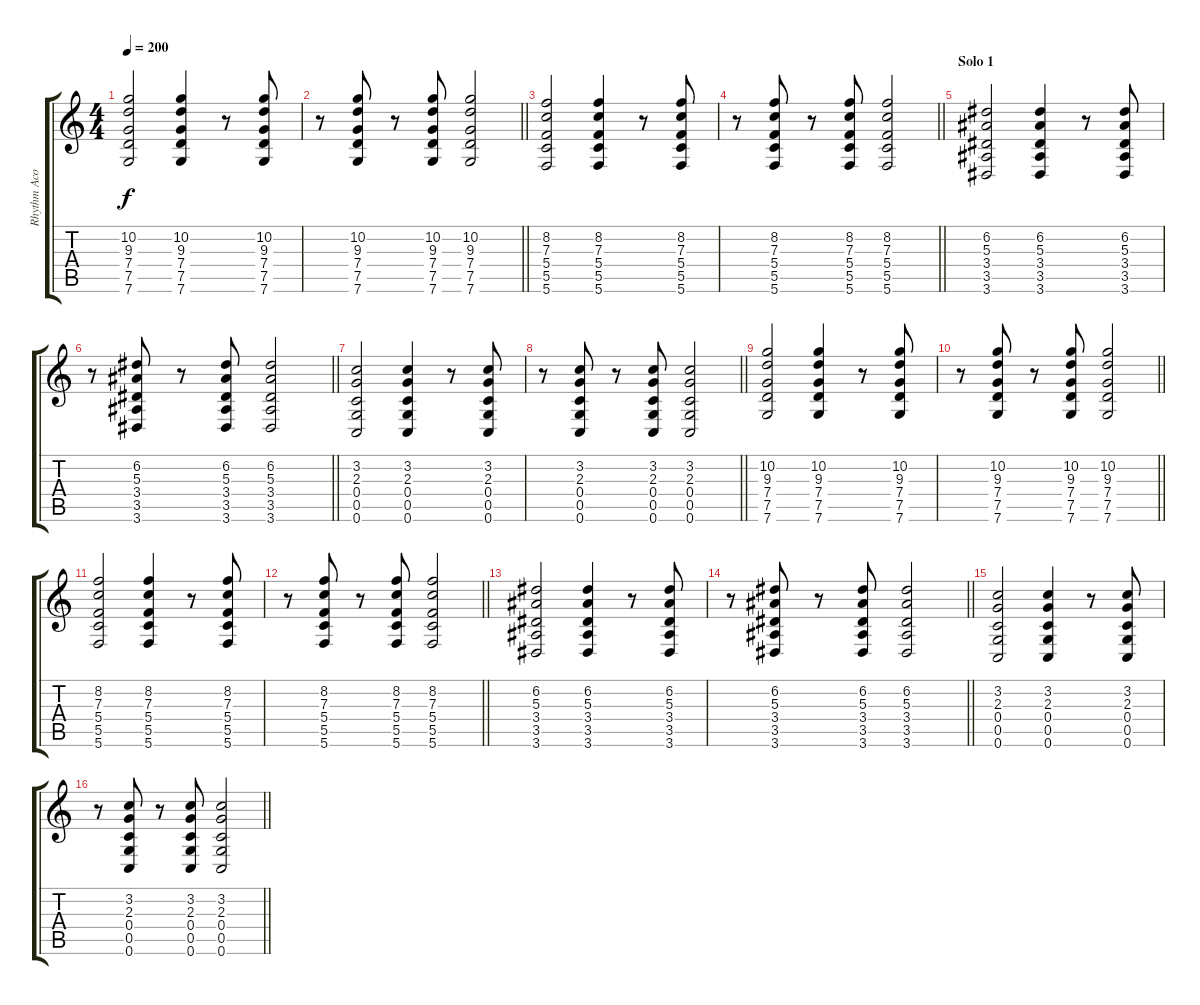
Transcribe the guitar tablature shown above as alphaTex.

\track ("Rhythm Acoustic" "Rhythm Aco") {instrument acousticguitarsteel}
\staff {score tabs}
\tuning (D4 A3 F3 C3 G2 C2) {hide}
\ts (4 4)
\tempo 200
\clef g2
\ks c
(10.2 9.3 7.4 7.5 7.6).2{dy f} (10.2 9.3 7.4 7.5 7.6).4 r.8 (10.2 9.3 7.4 7.5 7.6).8 |
\barLineRight lightlight
r.8 (10.2 9.3 7.4 7.5 7.6).8 r.8 (10.2 9.3 7.4 7.5 7.6).8 (10.2 9.3 7.4 7.5 7.6).2 |
(8.2 7.3 5.4 5.5 5.6).2 (8.2 7.3 5.4 5.5 5.6).4 r.8 (8.2 7.3 5.4 5.5 5.6).8 |
\barLineRight lightlight
r.8 (8.2 7.3 5.4 5.5 5.6).8 r.8 (8.2 7.3 5.4 5.5 5.6).8 (8.2 7.3 5.4 5.5 5.6).2 |
\section ("" "Solo 1")
(6.2 5.3 3.4 3.5 3.6).2 (6.2 5.3 3.4 3.5 3.6).4 r.8 (6.2 5.3 3.4 3.5 3.6).8 |
\barLineRight lightlight
r.8 (6.2 5.3 3.4 3.5 3.6).8 r.8 (6.2 5.3 3.4 3.5 3.6).8 (6.2 5.3 3.4 3.5 3.6).2 |
(3.2 2.3 0.4 0.5 0.6).2 (3.2 2.3 0.4 0.5 0.6).4 r.8 (3.2 2.3 0.4 0.5 0.6).8 |
\barLineRight lightlight
r.8 (3.2 2.3 0.4 0.5 0.6).8 r.8 (3.2 2.3 0.4 0.5 0.6).8 (3.2 2.3 0.4 0.5 0.6).2 |
(10.2 9.3 7.4 7.5 7.6).2 (10.2 9.3 7.4 7.5 7.6).4 r.8 (10.2 9.3 7.4 7.5 7.6).8 |
\barLineRight lightlight
r.8 (10.2 9.3 7.4 7.5 7.6).8 r.8 (10.2 9.3 7.4 7.5 7.6).8 (10.2 9.3 7.4 7.5 7.6).2 |
(8.2 7.3 5.4 5.5 5.6).2 (8.2 7.3 5.4 5.5 5.6).4 r.8 (8.2 7.3 5.4 5.5 5.6).8 |
\barLineRight lightlight
r.8 (8.2 7.3 5.4 5.5 5.6).8 r.8 (8.2 7.3 5.4 5.5 5.6).8 (8.2 7.3 5.4 5.5 5.6).2 |
(6.2 5.3 3.4 3.5 3.6).2 (6.2 5.3 3.4 3.5 3.6).4 r.8 (6.2 5.3 3.4 3.5 3.6).8 |
\barLineRight lightlight
r.8 (6.2 5.3 3.4 3.5 3.6).8 r.8 (6.2 5.3 3.4 3.5 3.6).8 (6.2 5.3 3.4 3.5 3.6).2 |
(3.2 2.3 0.4 0.5 0.6).2 (3.2 2.3 0.4 0.5 0.6).4 r.8 (3.2 2.3 0.4 0.5 0.6).8 |
\barLineRight lightlight
r.8 (3.2 2.3 0.4 0.5 0.6).8 r.8 (3.2 2.3 0.4 0.5 0.6).8 (3.2 2.3 0.4 0.5 0.6).2
